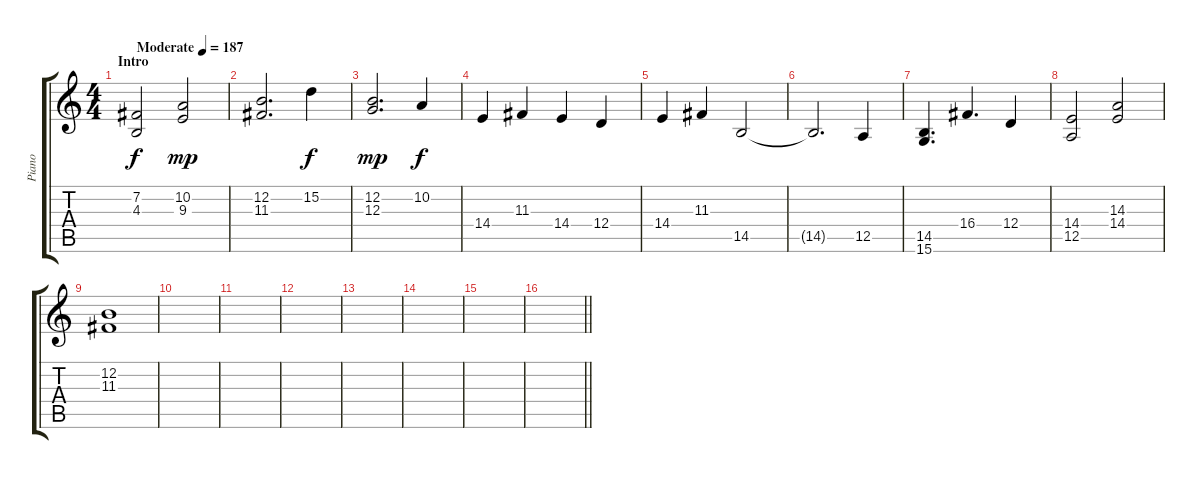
\track ("Piano" "Piano") {instrument acousticgrandpiano}
\staff {score tabs}
\tuning (E4 B3 G3 D3 A2 E2) {hide}
\ts (4 4)
\section ("" "Intro")
\tempo (187 "Moderate")
\clef g2
\ks c
(7.2 4.3).2{dy f instrument acousticgrandpiano} (10.2 9.3).2{dy mp} |
(12.2 11.3).2{d} 15.2.4{dy f} |
(12.2 12.3).2{d dy mp} 10.2.4{dy f} |
14.4.4 11.3.4 14.4.4 12.4.4 |
14.4.4 11.3.4 14.5.2 |
14.5{t}.2{d} 12.5.4 |
(14.5 15.6).4{d} 16.4.4{d} 12.4.4 |
(14.4 12.5).2 (14.3 14.4).2 |
(12.2 11.3).1 |
|
|
|
|
|
|
\barLineRight lightlight
